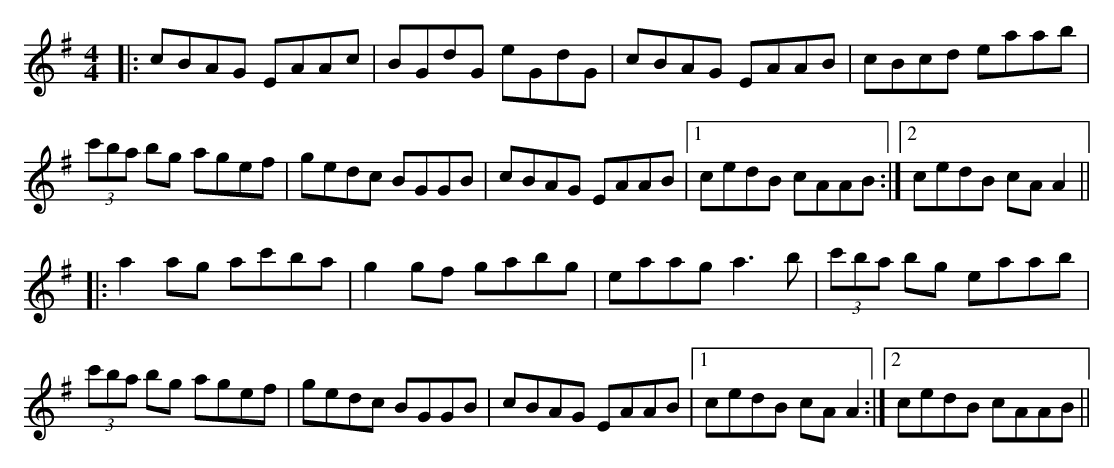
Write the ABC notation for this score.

X:1
M:4/4
K:Ador
|:cBAG EAAc|BGdG eGdG|cBAG EAAB|cBcd eaab|
(3c'ba bg agef|gedc BGGB|cBAG EAAB|1 cedB cAAB:|2 cedB cAA2||
|:a2ag ac'ba|g2gf gabg|eaag a3b|(3c'ba bg eaab|
(3c'ba bg agef|gedc BGGB|cBAG EAAB|1 cedB cAA2:|2 cedB cAAB||
